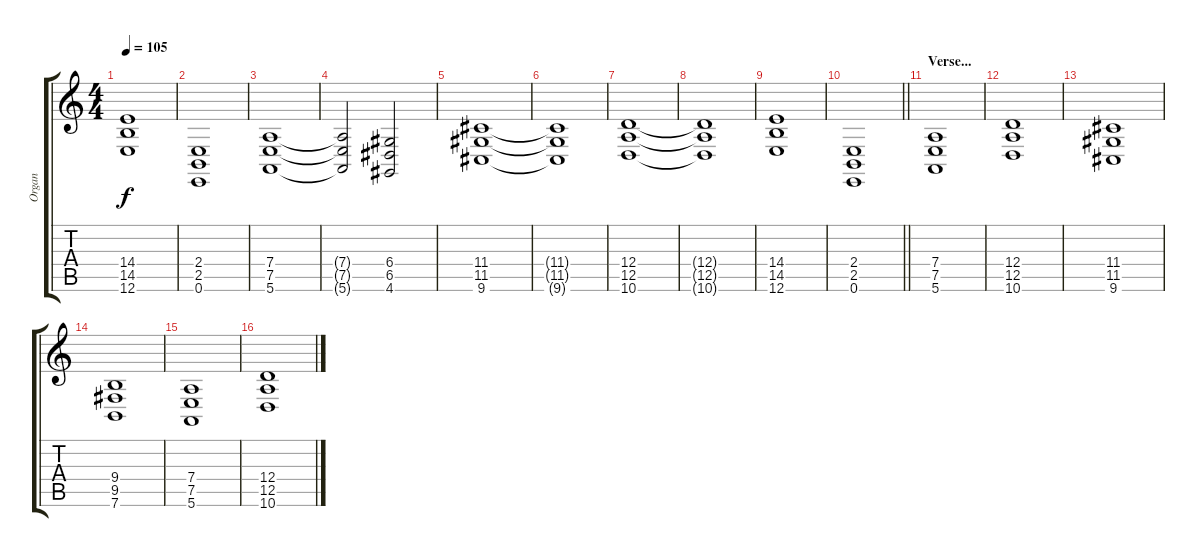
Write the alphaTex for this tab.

\track ("Organ" "Organ") {instrument drawbarorgan}
\staff {score tabs}
\tuning (E4 B3 G3 D3 A2 E2) {hide}
\ts (4 4)
\tempo 105
\clef g2
\ks c
(14.4 14.5 12.6).1{dy f} |
(2.4 2.5 0.6).1 |
(7.4 7.5 5.6).1 |
(7.4{t} 7.5{t} 5.6{t}).2 (6.4 6.5 4.6).2 |
(11.4 11.5 9.6).1 |
(11.4{t} 11.5{t} 9.6{t}).1 |
(12.4 12.5 10.6).1 |
(12.4{t} 12.5{t} 10.6{t}).1 |
(14.4 14.5 12.6).1 |
\barLineRight lightlight
(2.4 2.5 0.6).1 |
\section ("" "Verse...")
(7.4 7.5 5.6).1 |
(12.4 12.5 10.6).1 |
(11.4 11.5 9.6).1 |
(9.4 9.5 7.6).1 |
(7.4 7.5 5.6).1 |
(12.4 12.5 10.6).1
